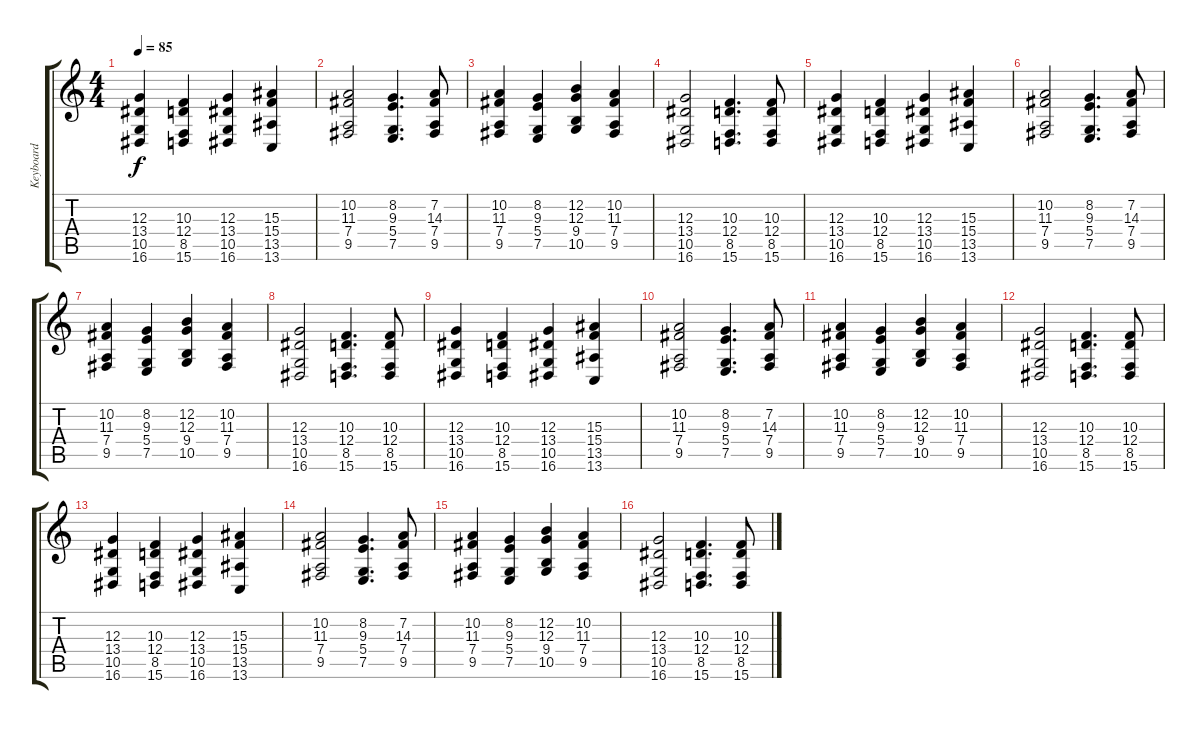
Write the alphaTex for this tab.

\track ("Keyboard" "Keyboard") {instrument stringensemble1}
\staff {score tabs}
\tuning (E4 B3 G3 D3 A2 B1) {hide}
\ts (4 4)
\tempo 85
\clef g2
\ks c
(12.3 13.4 10.5 16.6).4{dy f} (10.3 12.4 8.5 15.6).4 (12.3 13.4 10.5 16.6).4 (15.3 15.4 13.5 13.6).4 |
(10.2 11.3 7.4 9.5).2 (8.2 9.3 5.4 7.5).4{d} (7.2 14.3 7.4 9.5).8 |
(10.2 11.3 7.4 9.5).4 (8.2 9.3 5.4 7.5).4 (12.2 12.3 9.4 10.5).4 (10.2 11.3 7.4 9.5).4 |
(12.3 13.4 10.5 16.6).2 (10.3 12.4 8.5 15.6).4{d} (10.3 12.4 8.5 15.6).8 |
(12.3 13.4 10.5 16.6).4 (10.3 12.4 8.5 15.6).4 (12.3 13.4 10.5 16.6).4 (15.3 15.4 13.5 13.6).4 |
(10.2 11.3 7.4 9.5).2{volume 8} (8.2 9.3 5.4 7.5).4{d} (7.2 14.3 7.4 9.5).8 |
(10.2 11.3 7.4 9.5).4 (8.2 9.3 5.4 7.5).4 (12.2 12.3 9.4 10.5).4 (10.2 11.3 7.4 9.5).4 |
(12.3 13.4 10.5 16.6).2 (10.3 12.4 8.5 15.6).4{d} (10.3 12.4 8.5 15.6).8 |
(12.3 13.4 10.5 16.6).4{volume 6} (10.3 12.4 8.5 15.6).4 (12.3 13.4 10.5 16.6).4 (15.3 15.4 13.5 13.6).4 |
(10.2 11.3 7.4 9.5).2 (8.2 9.3 5.4 7.5).4{d} (7.2 14.3 7.4 9.5).8 |
(10.2 11.3 7.4 9.5).4 (8.2 9.3 5.4 7.5).4 (12.2 12.3 9.4 10.5).4 (10.2 11.3 7.4 9.5).4 |
(12.3 13.4 10.5 16.6).2{volume 3} (10.3 12.4 8.5 15.6).4{d} (10.3 12.4 8.5 15.6).8 |
(12.3 13.4 10.5 16.6).4 (10.3 12.4 8.5 15.6).4 (12.3 13.4 10.5 16.6).4 (15.3 15.4 13.5 13.6).4 |
(10.2 11.3 7.4 9.5).2 (8.2 9.3 5.4 7.5).4{d} (7.2 14.3 7.4 9.5).8 |
(10.2 11.3 7.4 9.5).4{volume 0} (8.2 9.3 5.4 7.5).4 (12.2 12.3 9.4 10.5).4 (10.2 11.3 7.4 9.5).4 |
(12.3 13.4 10.5 16.6).2 (10.3 12.4 8.5 15.6).4{d} (10.3 12.4 8.5 15.6).8
